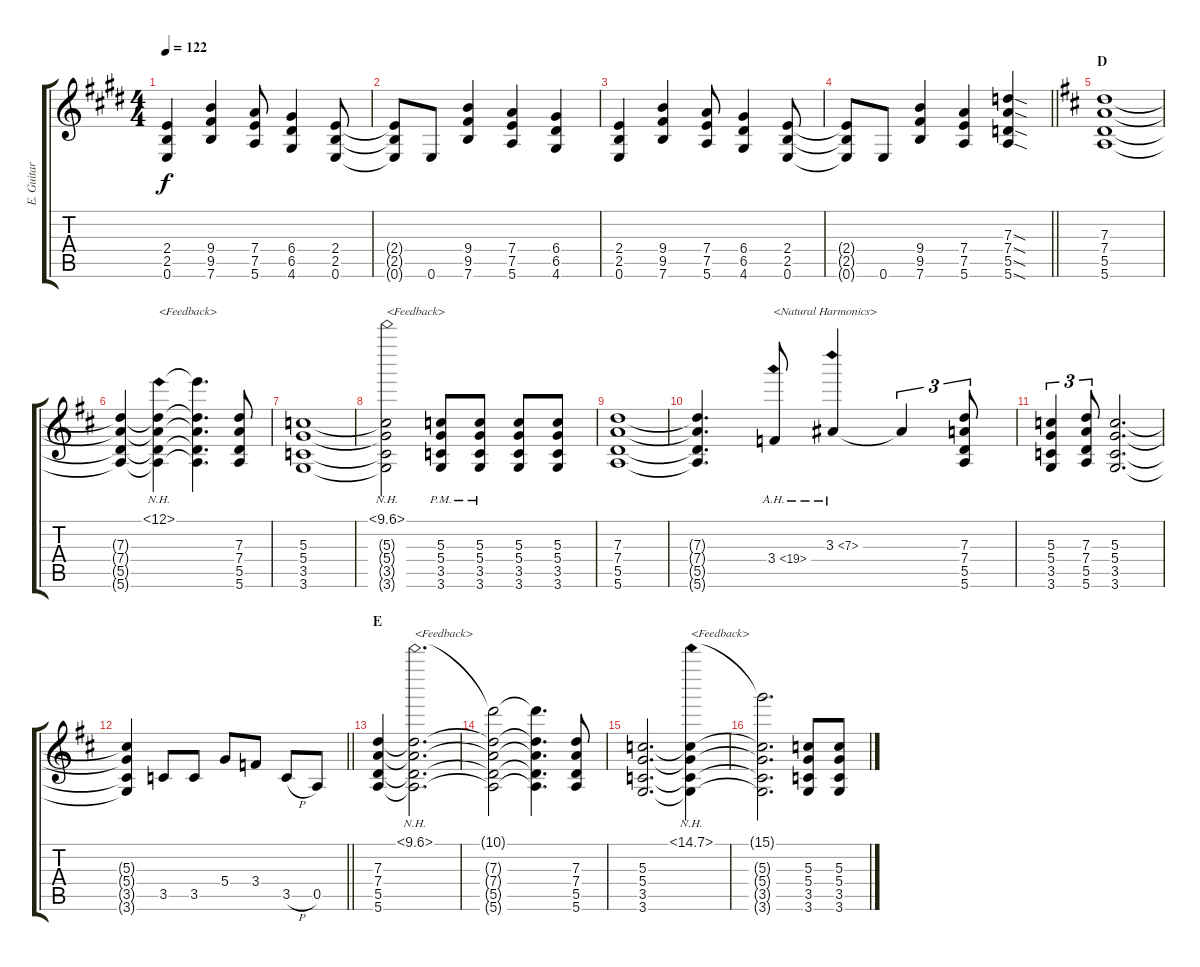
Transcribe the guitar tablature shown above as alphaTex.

\track ("E. Guitar II" "E. Guitar ") {instrument overdrivenguitar}
\staff {score tabs}
\tuning (E4 B3 G3 D3 A2 E2) {hide}
\ts (4 4)
\tempo 122
\clef g2
\ks e
(2.4 2.5 0.6).4{dy f} (9.4 9.5 7.6).4 (7.4 7.5 5.6).8 (6.4 6.5 4.6).4 (2.4 2.5 0.6).8 |
(2.4{t} 2.5{t} 0.6{t}).8 0.6.8 (9.4 9.5 7.6).4 (7.4 7.5 5.6).4 (6.4 6.5 4.6).4 |
(2.4 2.5 0.6).4 (9.4 9.5 7.6).4 (7.4 7.5 5.6).8 (6.4 6.5 4.6).4 (2.4 2.5 0.6).8 |
\barLineRight lightlight
(2.4{t} 2.5{t} 0.6{t}).8 0.6.8 (9.4 9.5 7.6).4 (7.4 7.5 5.6).4 (7.3{sod} 7.4{sod} 5.5{sod} 5.6{sod}).4 |
\section ("" "D")
\ks d
(7.3 7.4 5.5 5.6).1 |
(7.3{t} 7.4{t} 5.5{t} 5.6{t}).4 (12.1{nh} 7.3{t} 7.4{t} 5.5{t} 5.6{t}).4{txt "<Feedback>"} (12.1{t} 7.3{t} 7.4{t} 5.5{t} 5.6{t}).4{d} (7.3 7.4 5.5 5.6).8 |
(5.3 5.4 3.5 3.6).1 |
(10.1{nh} 5.3{t} 5.4{t} 3.5{t} 3.6{t}).2{txt "<Feedback>"} (5.3{pm} 5.4{pm} 3.5{pm} 3.6{pm}).8 (5.3{pm} 5.4{pm} 3.5{pm} 3.6{pm}).8 (5.3 5.4 3.5 3.6).8 (5.3 5.4 3.5 3.6).8 |
(7.3 7.4 5.5 5.6).1 |
(7.3{t} 7.4{t} 5.5{t} 5.6{t}).4{d} 3.4{ah 16}.8{txt "<Natural Harmonics>"} 3.3{ah 4}.4 3.3{t}.4{tu (3 2)} (7.3 7.4 5.5 5.6).8{tu (3 2)} |
(5.3 5.4 3.5 3.6).4{tu (3 2)} (7.3 7.4 5.5 5.6).8{tu (3 2)} (5.3 5.4 3.5 3.6).2{d} |
\barLineRight lightlight
(5.3{t} 5.4{t} 3.5{t} 3.6{t}).4 3.5.8 3.5.8 5.4.8 3.4.8 3.5{h}.8 0.5.8 |
\section ("" "E")
(7.3 7.4 5.5 5.6).4 (10.1{nh} 7.3{t} 7.4{t} 5.5{t} 5.6{t}).2{d txt "<Feedback>"} |
(10.1{t} 7.3{t} 7.4{t} 5.5{t} 5.6{t}).2 (10.1{t} 7.3{t} 7.4{t} 5.5{t} 5.6{t}).4{d} (7.3 7.4 5.5 5.6).8 |
(5.3 5.4 3.5 3.6).2{d} (15.1{nh} 5.3{t} 5.4{t} 3.5{t} 3.6{t}).4{txt "<Feedback>"} |
(15.1{t} 5.3{t} 5.4{t} 3.5{t} 3.6{t}).2{d} (5.3 5.4 3.5 3.6).8 (5.3 5.4 3.5 3.6).8
